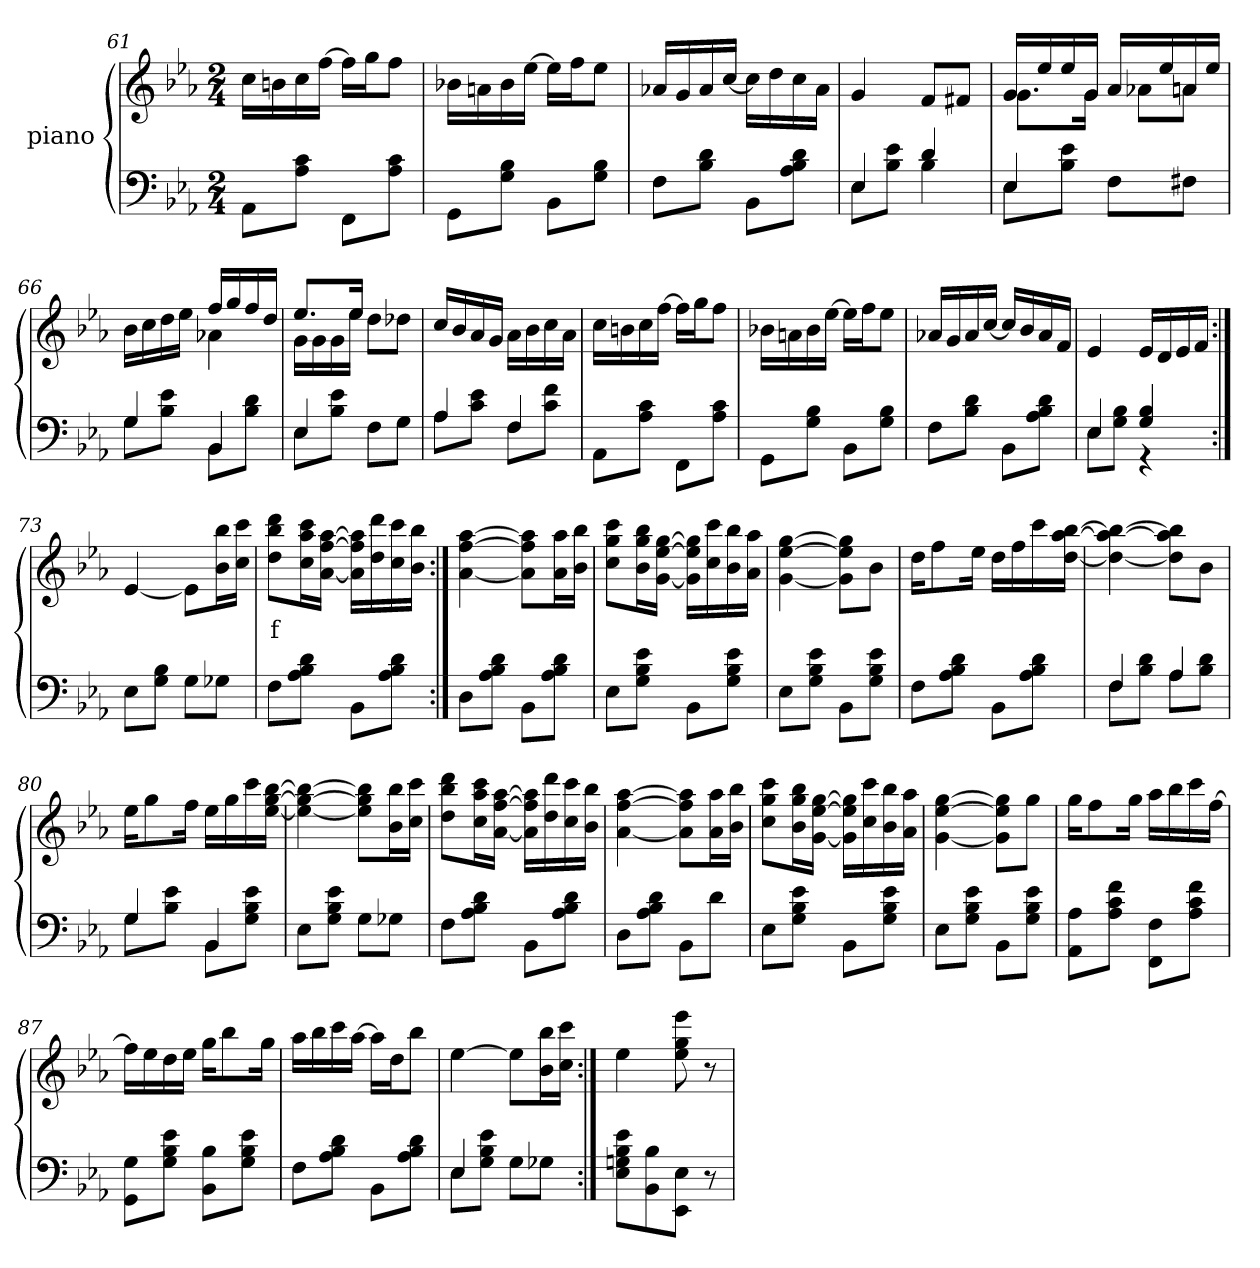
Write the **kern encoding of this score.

**kern	**kern	**text
*part2	*part1	*part1
*staff2	*staff1	*staff1
*	*I"piano	*
*clefF4	*clefG2	*
*k[b-e-a-]	*k[b-e-a-]	*
*M2/4	*M2/4	*
=61	=61	=61
8AA-L	16ccLL	.
.	16bn	.
8c 8A-J	16cc	.
.	[16ffJJ	.
8FFL	16ffLL]	.
.	16ggJ	.
8c 8A-J	8ffJ	.
=62	=62	=62
8GGL	16b-XLL	.
.	16an	.
8B- 8GJ	16b-	.
.	[16ee-JJ	.
8BB-L	16ee-LL]	.
.	16ffJ	.
8B- 8GJ	8ee-J	.
=63	=63	=63
8FL	16a-XLL	.
.	16g	.
8d 8B-J	16a-	.
.	[16ccJJ	.
8BB-L	16ccLL]	.
.	16dd	.
8d 8B- 8A-J	16cc	.
.	16a-JJ	.
=64	=64	=64
*^	*	*
4E-	8E-L	4g	.
.	8e- 8B-J	.	.
4d	4B-	8fL	.
.	.	8f#XJ	.
=65	=65	=65	=65
*	*	*^	*
4E-	8E-L	16gLL	8.gL	.
.	.	16ee-	.	.
.	8e- 8B-J	16ee-	.	.
.	.	16gJJ	16gJk	.
8FL	4ryy	16a-LL	8a-XL	.
.	.	16ee-	.	.
8F#XJ	.	16an	8anJ	.
.	.	16ee-JJ	.	.
=66	=66	=66	=66	=66
4G	8GL	4ryy	16b-LL	.
.	.	.	16cc	.
.	8e- 8B-J	.	16dd	.
.	.	.	16ee-JJ	.
4BB-	8BB-L	16ffLL	4a-X	.
.	.	16gg	.	.
.	8d 8B-J	16ff	.	.
.	.	16ddJJ	.	.
=67	=67	=67	=67	=67
4E-	8E-L	8.ee-L	16gLL	.
.	.	.	16g	.
.	8e- 8B-J	.	16g	.
.	.	16ee-Jk	16ee-JJ	.
8FL	4ryy	4ryy	8ddL	.
8GJ	.	.	8dd-XJ	.
*	*	*v	*v	*
=68	=68	=68	=68
4A-	8A-L	16ccLL	.
.	.	16b-	.
.	8e- 8cJ	16a-	.
.	.	16gJJ	.
4F	8FL	16a-LL	.
.	.	16b-	.
.	8f 8cJ	16cc	.
.	.	16a-JJ	.
*v	*v	*	*
=69	=69	=69
8AA-L	16ccLL	.
.	16bn	.
8c 8A-J	16cc	.
.	[16ffJJ	.
8FFL	16ffLL]	.
.	16ggJ	.
8c 8A-J	8ffJ	.
=70	=70	=70
8GGL	16b-XLL	.
.	16an	.
8B- 8GJ	16b-	.
.	[16ee-JJ	.
8BB-L	16ee-LL]	.
.	16ffJ	.
8B- 8GJ	8ee-J	.
=71	=71	=71
8FL	16a-XLL	.
.	16g	.
8d 8B-J	16a-	.
.	[16ccJJ	.
8BB-L	16ccLL]	.
.	16b-	.
8d 8B- 8A-J	16a-	.
.	16fJJ	.
=72	=72	=72
*^	*	*
4E-	8E-L	4e-	.
.	8B- 8GJ	.	.
4B- 4G	4r	16e-LL	.
.	.	16d	.
.	.	16e-	.
.	.	16fJJ	.
*v	*v	*	*
=73:|!	=73:|!	=73:|!
8E-L	[4e-	.
8B- 8GJ	.	.
8GL	8e-L]	.
8G-XJ	16bb- 16b-L	.
.	16ccc 16ccJJ	.
=74	=74	=74
8FL	8ddd 8bb- 8ddL	f
8d 8B- 8A-J	16ccc 16aa- 16ccL	.
.	[16aa- [16ff [16a-JJ	.
8BB-L	16aa-] 16ff] 16a-]LL	.
.	16ddd 16dd	.
8d 8B- 8A-J	16ccc 16cc	.
.	16bb- 16b-JJ	.
=75:|!	=75:|!	=75:|!
8DL	[4aa- [4ff [4a-	.
8d 8B- 8A-J	.	.
8BB-L	8aa-] 8ff] 8a-]L	.
8d 8B- 8A-J	16aa- 16a-L	.
.	16bb- 16b-JJ	.
=76	=76	=76
8E-L	8ccc 8gg 8ccL	.
8e- 8B- 8GJ	16bb- 16gg 16b-L	.
.	[16gg [16ee- [16gJJ	.
8BB-L	16gg] 16ee-] 16g]LL	.
.	16ccc 16cc	.
8e- 8B- 8GJ	16bb- 16b-	.
.	16aa- 16a-JJ	.
=77	=77	=77
8E-L	[4gg [4ee- [4g	.
8e- 8B- 8GJ	.	.
8BB-L	8gg] 8ee-] 8g]L	.
8e- 8B- 8GJ	8b-J	.
=78	=78	=78
8FL	16ddKL	.
.	8ff	.
8d 8B- 8A-J	.	.
.	16ee-Jk	.
8BB-L	16ddLL	.
.	16ff	.
8d 8B- 8A-J	16ccc	.
.	[16bb- [16aa- [16ddJJ	.
=79	=79	=79
*^	*	*
4F	8FL	4bb-_ 4aa-_ 4dd_	.
.	8d 8B-J	.	.
4A-	8A-L	8bb-] 8aa-] 8dd]L	.
.	8d 8B-J	8b-J	.
=80	=80	=80	=80
4G	8GL	16ee-KL	.
.	.	8gg	.
.	8e- 8B-J	.	.
.	.	16ffJk	.
4BB-	8BB-L	16ee-LL	.
.	.	16gg	.
.	8e- 8B- 8GJ	16ccc	.
.	.	[16bb- [16gg [16ee-JJ	.
*v	*v	*	*
=81	=81	=81
8E-L	4bb-_ 4gg_ 4ee-_	.
8e- 8B- 8GJ	.	.
8GL	8bb-] 8gg] 8ee-]L	.
8G-XJ	16bb- 16b-L	.
.	16ccc 16ccJJ	.
=82	=82	=82
8FL	8ddd 8bb- 8ddL	.
8d 8B- 8A-J	16ccc 16aa- 16ccL	.
.	[16aa- [16ff [16a-JJ	.
8BB-L	16aa-] 16ff] 16a-]LL	.
.	16ddd 16dd	.
8d 8B- 8A-J	16ccc 16cc	.
.	16bb- 16b-JJ	.
=83	=83	=83
8DL	[4aa- [4ff [4a-	.
8d 8B- 8A-J	.	.
8BB-L	8aa-] 8ff] 8a-]L	.
8dJ	16aa- 16a-L	.
.	16bb- 16b-JJ	.
=84	=84	=84
8E-L	8ccc 8gg 8ccL	.
8e- 8B- 8GJ	16bb- 16gg 16b-L	.
.	[16gg [16ee- [16gJJ	.
8BB-L	16gg] 16ee-] 16g]LL	.
.	16ccc 16cc	.
8e- 8B- 8GJ	16bb- 16b-	.
.	16aa- 16a-JJ	.
=85	=85	=85
8E-L	[4gg [4ee- [4g	.
8e- 8B- 8GJ	.	.
8BB-L	8gg] 8ee-] 8g]L	.
8e- 8B- 8GJ	8ggJ	.
=86	=86	=86
8A- 8AA-L	16ggKL	.
.	8ff	.
8f 8c 8A-J	.	.
.	16ggJk	.
8F 8FFL	16aa-LL	.
.	16bb-	.
8f 8c 8A-J	16ccc	.
.	[16ffJJ	.
=87	=87	=87
8G 8GGL	16ffLL]	.
.	16ee-	.
8e- 8B- 8GJ	16dd	.
.	16ee-JJ	.
8B- 8BB-L	16ggKL	.
.	8bb-	.
8e- 8B- 8GJ	.	.
.	16ggJk	.
=88	=88	=88
8FL	16aa-LL	.
.	16bb-	.
8d 8B- 8A-J	16ccc	.
.	[16aa-JJ	.
8BB-L	16aa-LL]	.
.	16ddJ	.
8d 8B- 8A-J	8bb-J	.
=89	=89	=89
*^	*	*
4E-	8E-L	[4ee-	.
.	8e- 8B- 8GJ	.	.
4ryy	8GL	8ee-L]	.
.	8G-XJ	16bb- 16b-L	.
.	.	16ccc 16ccJJ	.
*v	*v	*	*
=90:|!	=90:|!	=90:|!
8e- 8B- 8Gn 8E-L	4ee-	.
8B- 8BB-	.	.
8E- 8EE-J	8eee- 8gg 8ee-	.
8r	8r	.
=	=	=
*-	*-	*-
